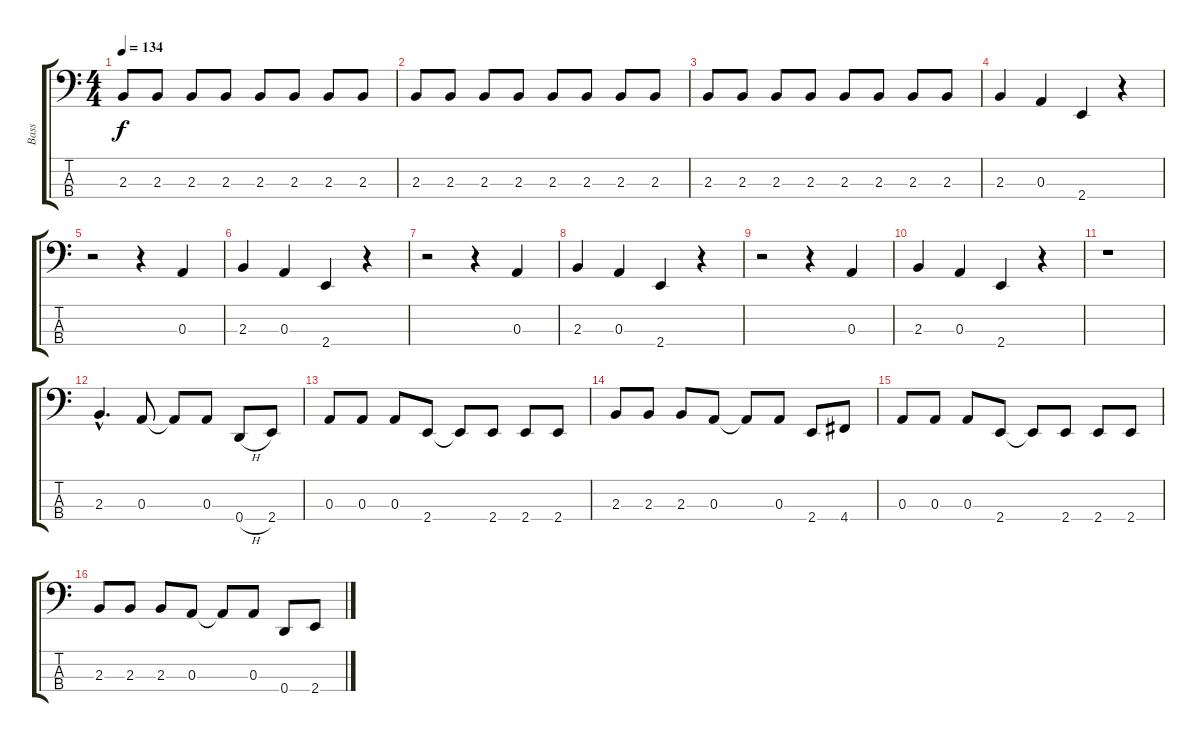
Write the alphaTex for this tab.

\track ("Bass" "Bass") {instrument electricbassfinger}
\staff {score tabs}
\tuning (G2 D2 A1 D1) {hide}
\ts (4 4)
\tempo 134
\clef f4
\ks c
2.3.8{dy f} 2.3.8 2.3.8 2.3.8 2.3.8 2.3.8 2.3.8 2.3.8 |
2.3.8 2.3.8 2.3.8 2.3.8 2.3.8 2.3.8 2.3.8 2.3.8 |
2.3.8 2.3.8 2.3.8 2.3.8 2.3.8 2.3.8 2.3.8 2.3.8 |
2.3.4 0.3.4 2.4.4 r.4 |
r.2 r.4 0.3.4 |
2.3.4 0.3.4 2.4.4 r.4 |
r.2 r.4 0.3.4 |
2.3.4 0.3.4 2.4.4 r.4 |
r.2 r.4 0.3.4 |
2.3.4 0.3.4 2.4.4 r.4 |
r.1 |
2.3{hac}.4{d} 0.3.8 0.3{t}.8 0.3.8 0.4{h}.8 2.4.8 |
0.3.8 0.3.8 0.3.8 2.4.8 2.4{t}.8 2.4.8 2.4.8 2.4.8 |
2.3.8 2.3.8 2.3.8 0.3.8 0.3{t}.8 0.3.8 2.4.8 4.4.8 |
0.3.8 0.3.8 0.3.8 2.4.8 2.4{t}.8 2.4.8 2.4.8 2.4.8 |
2.3.8 2.3.8 2.3.8 0.3.8 0.3{t}.8 0.3.8 0.4.8 2.4.8
